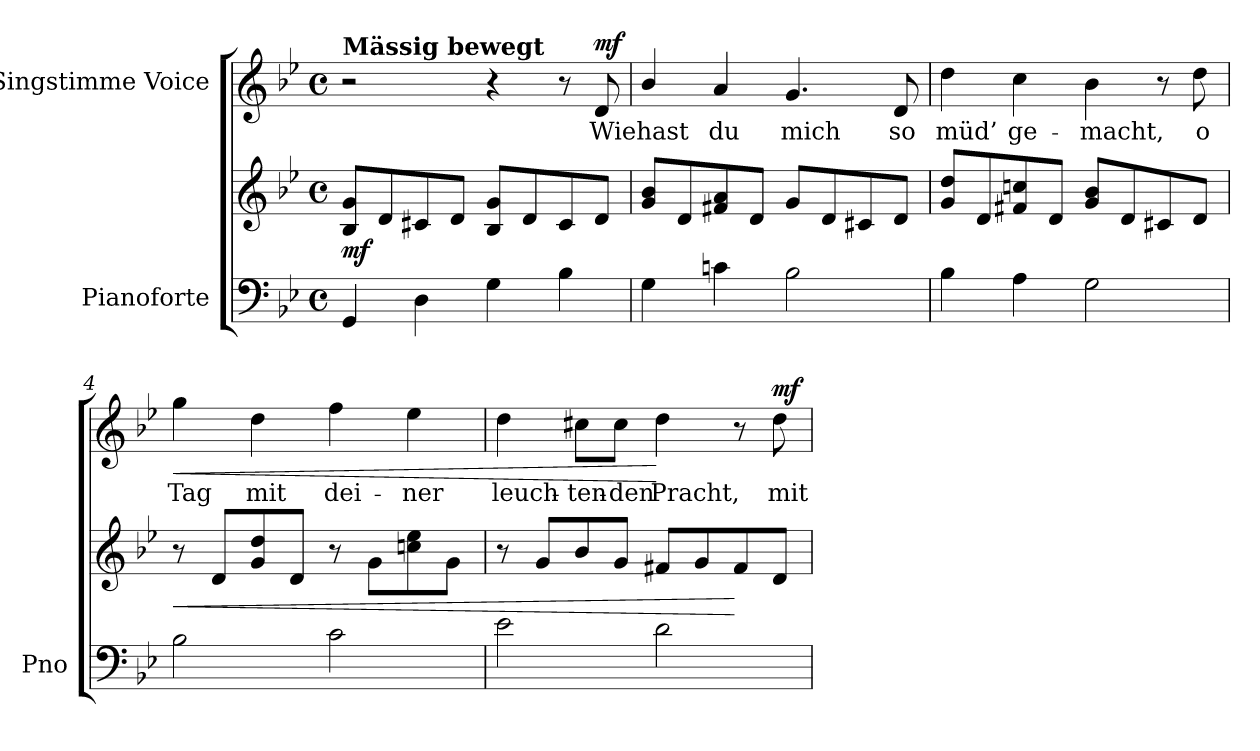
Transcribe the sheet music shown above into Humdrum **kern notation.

**kern	**kern	**dynam	**kern	**text	**dynam
*part2	*part2	*part2	*part1	*part1	*part1
*staff3	*staff2	*staff2/3	*staff1	*staff1	*staff1
*I"Pianoforte	*	*	*I"Singstimme Voice	*	*
*I'Pno	*	*	*	*	*
*clefF4	*clefG2	*	*clefG2	*	*
*k[b-e-]	*k[b-e-]	*	*k[b-e-]	*	*
*M4/4	*M4/4	*	*M4/4	*	*
*met(c)	*met(c)	*	*met(c)	*	*
=1	=1	=1	=1	=1	=1
!	!	!	!LO:TX:a:B:t=Mässig bewegt	!	!
!	!	!LO:DY:b	!	!	!
4GG/	8B-/ 8g/L	mf	2r	.	.
.	8d/	.	.	.	.
4D\	8c#X/	.	.	.	.
.	8d/J	.	.	.	.
4G\	8B-/ 8g/L	.	4r	.	.
.	8d/	.	.	.	.
4B-\	8c#/	.	8r	.	.
!	!	!	!	!LO:LY:b	!LO:DY:a
.	8d/J	.	8d/	Wie	mf
=2	=2	=2	=2	=2	=2
!	!	!	!	!LO:LY:b	!
4G\	8g/ 8b-/L	.	4b-/	hast	.
.	8d/	.	.	.	.
!	!	!	!	!LO:LY:b	!
4cn\	8f#X/ 8a/	.	4a/	du	.
.	8d/J	.	.	.	.
!	!	!	!	!LO:LY:b	!
2B-\	8g/L	.	4.g/	mich	.
.	8d/	.	.	.	.
.	8c#X/	.	.	.	.
!	!	!	!	!LO:LY:b	!
.	8d/J	.	8d/	so	.
=3	=3	=3	=3	=3	=3
!	!	!	!	!LO:LY:b	!
4B-\	8g/ 8dd/L	.	4dd\	müd’	.
.	8d/	.	.	.	.
!	!	!	!	!LO:LY:b	!
4A\	8f#X/ 8ccn/	.	4cc\	ge-	.
.	8d/J	.	.	.	.
!	!	!	!	!LO:LY:b	!
2G\	8g/ 8b-/L	.	4b-\	-macht,	.
.	8d/	.	.	.	.
.	8c#X/	.	8r	.	.
!	!	!	!	!LO:LY:b	!
.	8d/J	.	8dd\	o	.
!!LO:LB:g=z
=4	=4	=4	=4	=4	=4
!	!	!LO:HP:b	!	!LO:LY:b	!LO:HP:b
2B-\	8r	<	4gg\	Tag	<
.	8d/L	.	.	.	.
!	!	!	!	!LO:LY:b	!
.	8g/ 8dd/	.	4dd\	mit	.
.	8d/J	.	.	.	.
!	!	!	!	!LO:LY:b	!
2c\	8r	.	4ff\	dei-	.
.	8g\L	.	.	.	.
!	!	!	!	!LO:LY:b	!
.	8ccn\ 8ee-\	.	4ee-\	-ner	.
.	8g\J	.	.	.	.
=5	=5	=5	=5	=5	=5
!	!	!	!	!LO:LY:b	!
2e-\	8r	.	4dd\	leuch-	.
.	8g/L	.	.	.	.
!	!	!	!	!LO:LY:b	!
.	8b-/	.	8cc#X\L	-ten-	.
!	!	!	!	!LO:LY:b	!
.	8g/J	.	8cc#\J	-den	.
!	!	!	!	!LO:LY:b	!
2d\	8f#X/L	.	4dd\	Pracht,	[
.	8g/	.	.	.	.
.	8f#/	[	8r	.	.
!	!	!	!	!LO:LY:b	!LO:DY:a
.	8d/J	.	8dd\	mit	mf
=	=	=	=	=	=
*-	*-	*-	*-	*-	*-
